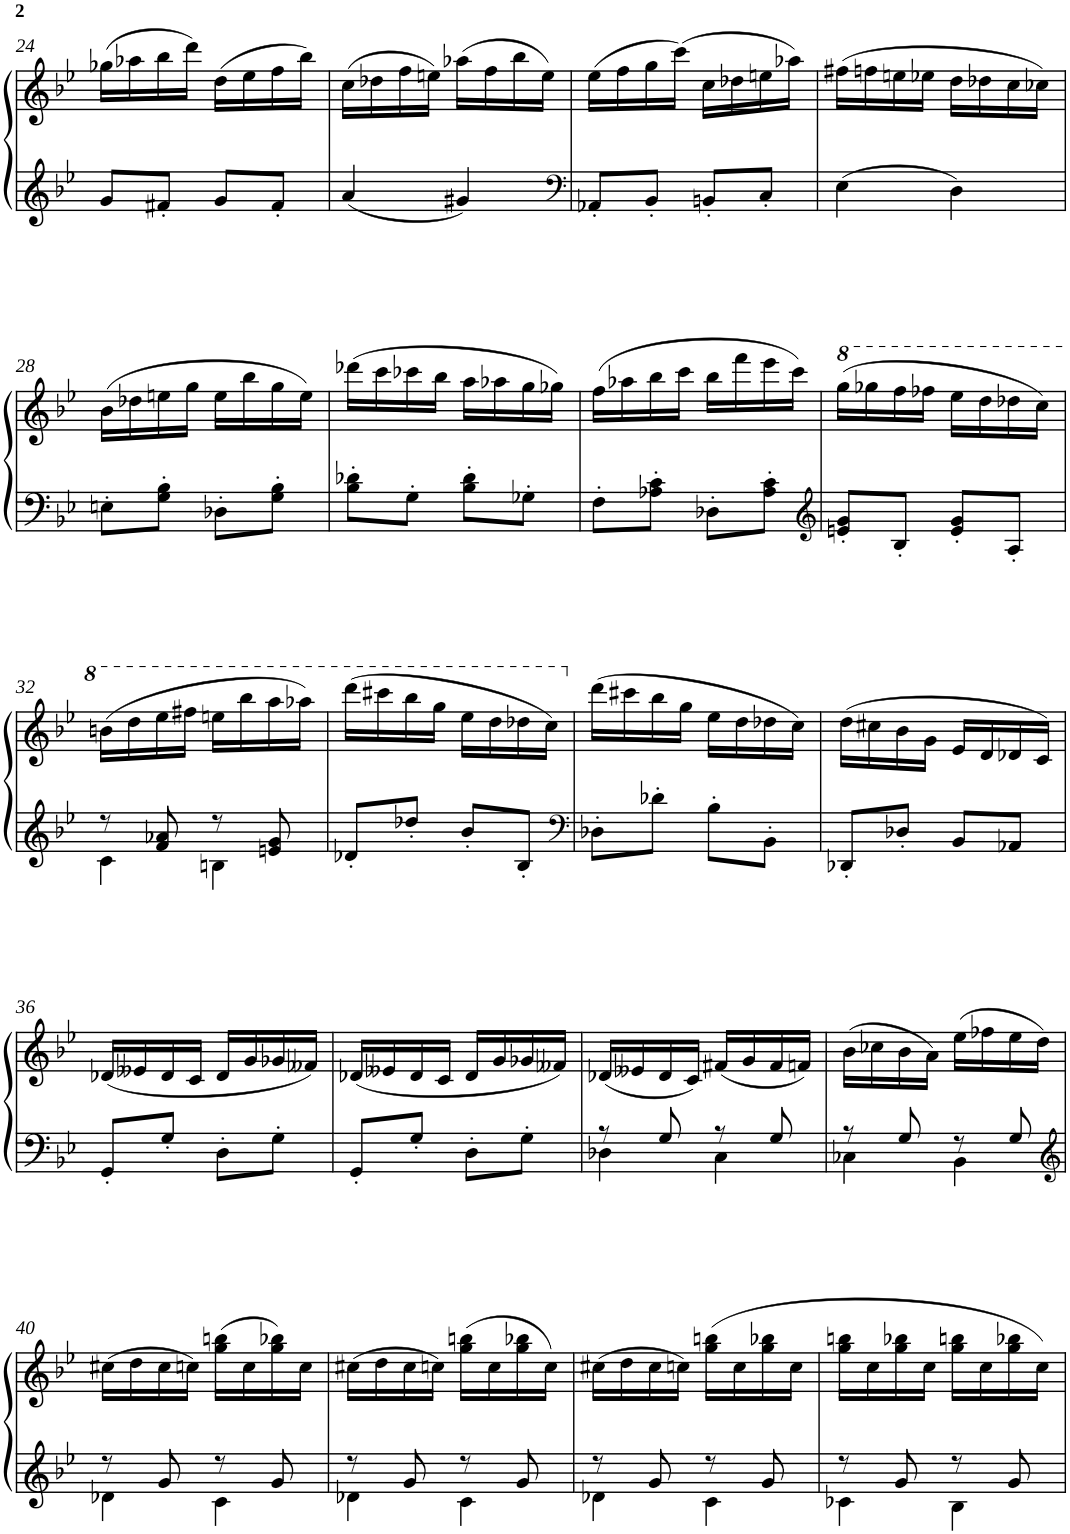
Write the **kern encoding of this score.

**kern	**kern
*part1	*part1
*staff2	*staff1
*I"Piano	*
*I'Pno	*
!!LO:PB:g=z
*clefG2	*clefG2
*k[b-e-]	*k[b-e-]
*g:	*g:
*M2/4	*M2/4
=24	=24
8g/L	(>16gg-X\LL
.	16aa-X\
8f#X'</J	16bb-\
.	16ddd\JJ)
8g/L	(>16dd\LL
.	16ee-\
8f#'</J	16ff\
.	16bb-\JJ)
=25	=25
4a/	(>16cc\LL
.	16dd-X\
.	16ff\
.	16een\JJ)
4g#X/	(>16aa-X\LL
.	16ff\
.	16bb-\
.	16ee\JJ)
=26	=26
*clefF4	*
8AA-X'</L	(>16ee-\LL
.	16ff\
8BB-'</J	16gg\
.	(>16ccc\JJ)
8BBn'</L	16cc\LL
.	16dd-X\
8C'</J	16een\
.	16aa-X\JJ)
=27	=27
4E-\	(>16ff#X\LL
.	16ffn\
.	16een\
.	16ee-X\JJ
4D\	16dd\LL
.	16dd-X\
.	16cc\
.	16cc-X\JJ)
!!LO:LB:g=z
=28	=28
8En'>\L	(>16b-\LL
.	16dd-X\
8G\'> 8B-\'>J	16een\
.	16gg\JJ
8D-X'>\L	16ee\LL
.	16bb-\
8G\'> 8B-\'>J	16gg\
.	16ee\JJ)
=29	=29
8B-\'> 8d-X\'>L	(>16ddd-X\LL
.	16ccc\
8G'>\J	16ccc-X\
.	16bb-\JJ
8B-\'> 8d-\'>L	16aa\LL
.	16aa-X\
8G-X'>\J	16gg\
.	16gg-X\JJ)
=30	=30
8F'>\L	(>16ff\LL
.	16aa-X\
8A-X\'> 8c\'>J	16bb-\
.	16ccc\JJ
8D-X'>\L	16bb-\LL
.	16fff\
8A-\'> 8c\'>J	16eee-\
.	16ccc\JJ)
=31	=31
*clefG2	*
*	*8va
8en/'< 8g/'<L	(>16ggg\LL
.	16ggg-X\
8B-'</J	16fff\
.	16fff-X\JJ
8e/'< 8g/'<L	16eee-\LL
.	16ddd\
8A'</J	16ddd-X\
.	16ccc\JJ)
!!LO:LB:g=z
=32	=32
*^	*
8r	4c\	(>16bbn\LL
.	.	16ddd\
8f/ 8a-X/	.	16eee-\
.	.	16fff#X\JJ
8r	4Bn\	16eeen\LL
.	.	16bbb-\
8en/ 8g/	.	16aaa\
.	.	16aaa-X\JJ)
*v	*v	*
=33	=33
8d-X'</L	(>16dddd\LL
.	16cccc#X\
8dd-X'</J	16bbb-\
.	16ggg\JJ
8b-'</L	16eee-\LL
.	16ddd\
8B-'</J	16ddd-X\
.	16ccc\JJ)
=34	=34
*clefF4	*
*	*X8va
8D-X'>\L	(>16ddd\LL
.	16ccc#X\
8d-X'>\J	16bb-\
.	16gg\JJ
8B-'>\L	16ee-\LL
.	16dd\
8BB-'>\J	16dd-X\
.	16cc\JJ)
=35	=35
8DD-X'</L	(>16dd\LL
.	16cc#X\
8D-X'</J	16b-\
.	16g\JJ
8BB-/L	16e-/LL
.	16d/
8AA-X/J	16d-X/
.	16c/JJ)
!!LO:LB:g=z
=36	=36
8GG'</L	(<16d-X/LL
.	16e--X/
8G'</J	16d-/
.	16c/JJ
8D'>\L	16d-/LL
.	16g/
8G'>\J	16g-X/
.	16f--X/JJ)
=37	=37
8GG'</L	(<16d-X/LL
.	16e--X/
8G'</J	16d-/
.	16c/JJ
8D'>\L	16d-/LL
.	16g/
8G'>\J	16g-X/
.	16f--X/JJ)
=38	=38
*^	*
8r	4D-X\	(<16d-X/LL
.	.	16e--X/
8G/	.	16d-/
.	.	16c/JJ)
8r	4C\	(<16f#X/LL
.	.	16g/
8G/	.	16f#/
.	.	16fn/JJ)
=39	=39	=39
8r	4C-X\	(>16b-\LL
.	.	16cc-X\
8G/	.	16b-\
.	.	16a\JJ)
8r	4BB-\	(>16ee-\LL
.	.	16ff-X\
8G/	.	16ee-\
.	.	16dd\JJ)
!!LO:LB:g=z
=40	=40	=40
*clefG2	*	*
8r	4d-X\	(>16cc#X\LL
.	.	16dd\
8g/	.	16cc#\
.	.	16ccn\JJ)
8r	4c\	(>16gg\ 16bbn\LL
.	.	16cc\
8g/	.	16gg\ 16bb-X\)
.	.	16cc\JJ
=41	=41	=41
8r	4d-X\	(>16cc#X\LL
.	.	16dd\
8g/	.	16cc#\
.	.	16ccn\JJ)
8r	4c\	(>16gg\ 16bbn\LL
.	.	16cc\
8g/	.	16gg\ 16bb-X\
.	.	16cc\JJ)
=42	=42	=42
8r	4d-X\	(>16cc#X\LL
.	.	16dd\
8g/	.	16cc#\
.	.	16ccn\JJ)
8r	4c\	(>16gg\ 16bbn\LL
.	.	16cc\
8g/	.	16gg\ 16bb-X\
.	.	16cc\JJ
=43	=43	=43
8r	4c-X\	16gg\ 16bbn\LL
.	.	16cc\
8g/	.	16gg\ 16bb-X\
.	.	16cc\JJ
8r	4B-\	16gg\ 16bbn\LL
.	.	16cc\
8g/	.	16gg\ 16bb-X\
.	.	16cc\JJ)
*v	*v	*
=	=
*-	*-
